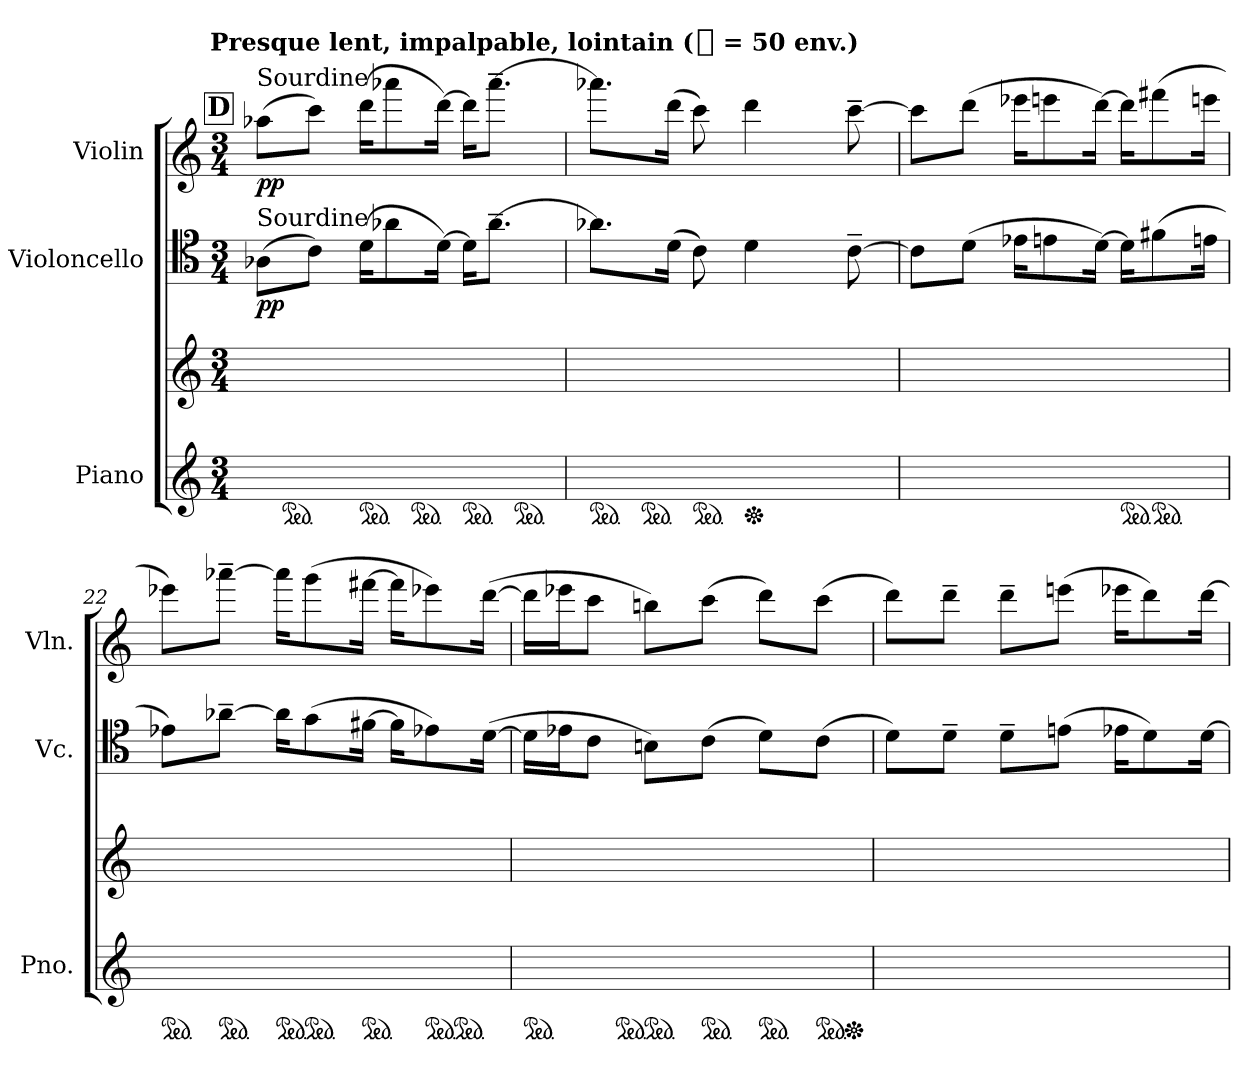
**kern	**kern	**kern	**dynam	**kern	**dynam
*part3	*part3	*part2	*part2	*part1	*part1
*staff4	*staff3	*staff2	*staff2	*staff1	*staff1
*I"Piano	*	*I"Violoncello	*	*I"Violin	*
*I'Pno.	*	*I'Vc.	*	*I'Vln.	*
*clefG2	*clefG2	*clefC4	*	*clefG2	*
*k[]	*k[]	*k[]	*	*k[]	*
*C:	*C:	*C:	*	*C:	*
!!LO:TX:omd:t=Presque lent, impalpable, lointain ([8th] = 50 env.)
*M3/4	*M3/4	*M3/4	*	*M3/4	*
*MM25	*MM25	*MM25	*	*MM25	*
!!LO:REH:place=s1:t=D
=19	=19	=19	=19	=19	=19
!	!	!	!	!LO:TX:a:t=Sourdine	!
!	!	!LO:TX:a:t=Sourdine	!	!	!
16ryy	16ryy	(8A-XL	pp	(8aa-XL	pp
*ped	*	*	*	*	*
16ryy	16ryy	.	.	.	.
16ryy	16ryy	8cJ)	.	8cccJ)	.
16ryy	16ryy	.	.	.	.
*ped	*	*	*	*	*
16ryy	16ryy	(16dKL	.	(16dddKL	.
16ryy	16ryy	8a-X	.	8aaa-X	.
*ped	*	*	*	*	*
16ryy	16ryy	.	.	.	.
16ryy	16ryy	[16dJk)	.	[16dddJk)	.
*ped	*	*	*	*	*
16ryy	16ryy	16dKL]	.	16dddKL]	.
16ryy	16ryy	[8.a-~J	.	[8.aaa-~J	.
*ped	*	*	*	*	*
16ryy	16ryy	.	.	.	.
16ryy	16ryy	.	.	.	.
=20	=20	=20	=20	=20	=20
*ped	*	*	*	*	*
16ryy	16ryy	8.a-XL]	.	8.aaa-XL]	.
16ryy	16ryy	.	.	.	.
*ped	*	*	*	*	*
16ryy	16ryy	.	.	.	.
16ryy	16ryy	(16dJk	.	(16dddJk	.
*ped	*	*	*	*	*
16ryy	16ryy	8c)	.	8ccc)	.
16ryy	16ryy	.	.	.	.
*Xped	*	*	*	*	*
16ryy	16ryy	4d	.	4ddd	.
16ryy	16ryy	.	.	.	.
16ryy	16ryy	.	.	.	.
16ryy	16ryy	.	.	.	.
16ryy	16ryy	[8c~	.	[8ccc~	.
16ryy	16ryy	.	.	.	.
=21	=21	=21	=21	=21	=21
16ryy	16ryy	8cL]	.	8cccL]	.
16ryy	16ryy	.	.	.	.
16ryy	16ryy	(8dJ	.	(8dddJ	.
16ryy	16ryy	.	.	.	.
16ryy	16ryy	16e-XKL	.	16eee-XKL	.
16ryy	16ryy	8en	.	8eeen	.
16ryy	16ryy	.	.	.	.
16ryy	16ryy	[16dJk)	.	[16dddJk)	.
*ped	*	*	*	*	*
16ryy	16ryy	16dKL]	.	16dddKL]	.
*	*8va	*	*	*	*
*ped	*	*	*	*	*
16ryy	16ryy	(8f#X	.	(8fff#X	.
16ryy	16ryy	.	.	.	.
16ryy	16ryy	16enJk	.	16eeenJk	.
=22	=22	=22	=22	=22	=22
*ped	*	*	*	*	*
16ryy	16ryy	8e-XL)	.	8eee-XL)	.
16ryy	16ryy	.	.	.	.
*ped	*	*	*	*	*
16ryy	16ryy	[8a-X~J	.	[8aaa-X~J	.
16ryy	16ryy	.	.	.	.
*	*X8va	*	*	*	*
*ped	*	*	*	*	*
16ryy	16ryy	16a-KL]	.	16aaa-KL]	.
*ped	*	*	*	*	*
16ryy	16ryy	(8g	.	(8ggg	.
16ryy	16ryy	.	.	.	.
*ped	*	*	*	*	*
16ryy	16ryy	[16f#XJk	.	[16fff#XJk	.
16ryy	16ryy	16f#KL]	.	16fff#KL]	.
*ped	*	*	*	*	*
16ryy	16ryy	8e-X)	.	8eee-X)	.
*ped	*	*	*	*	*
16ryy	16ryy	.	.	.	.
16ryy	16ryy	([16dJk	.	([16dddJk	.
=23	=23	=23	=23	=23	=23
*ped	*	*	*	*	*
16ryy	16ryy	16dLL]	.	16dddLL]	.
16ryy	16ryy	16e-XJ	.	16eee-XJ	.
16ryy	16ryy	8cJ	.	8cccJ	.
*ped	*	*	*	*	*
16ryy	16ryy	.	.	.	.
*ped	*	*	*	*	*
16ryy	16ryy	8BnL)	.	8bbnL)	.
16ryy	16ryy	.	.	.	.
*ped	*	*	*	*	*
16ryy	16ryy	(8cJ	.	(8cccJ	.
16ryy	16ryy	.	.	.	.
*ped	*	*	*	*	*
16ryy	16ryy	8dL)	.	8dddL)	.
16ryy	16ryy	.	.	.	.
*ped	*	*	*	*	*
16ryy	16ryy	(8cJ	.	(8cccJ	.
*Xped	*	*	*	*	*
16ryy	16ryy	.	.	.	.
=24	=24	=24	=24	=24	=24
16ryy	16ryy	8dL)	.	8dddL)	.
16ryy	16ryy	.	.	.	.
16ryy	16ryy	8d~J	.	8ddd~J	.
16ryy	16ryy	.	.	.	.
16ryy	16ryy	8d~L	.	8ddd~L	.
16ryy	16ryy	.	.	.	.
16ryy	16ryy	(8enJ	.	(8eeenJ	.
16ryy	16ryy	.	.	.	.
16ryy	16ryy	16e-XKL	.	16eee-XKL	.
16ryy	16ryy	8d)	.	8ddd)	.
16ryy	16ryy	.	.	.	.
16ryy	16ryy	[16dJk	.	[16dddJk	.
=	=	=	=	=	=
*-	*-	*-	*-	*-	*-
